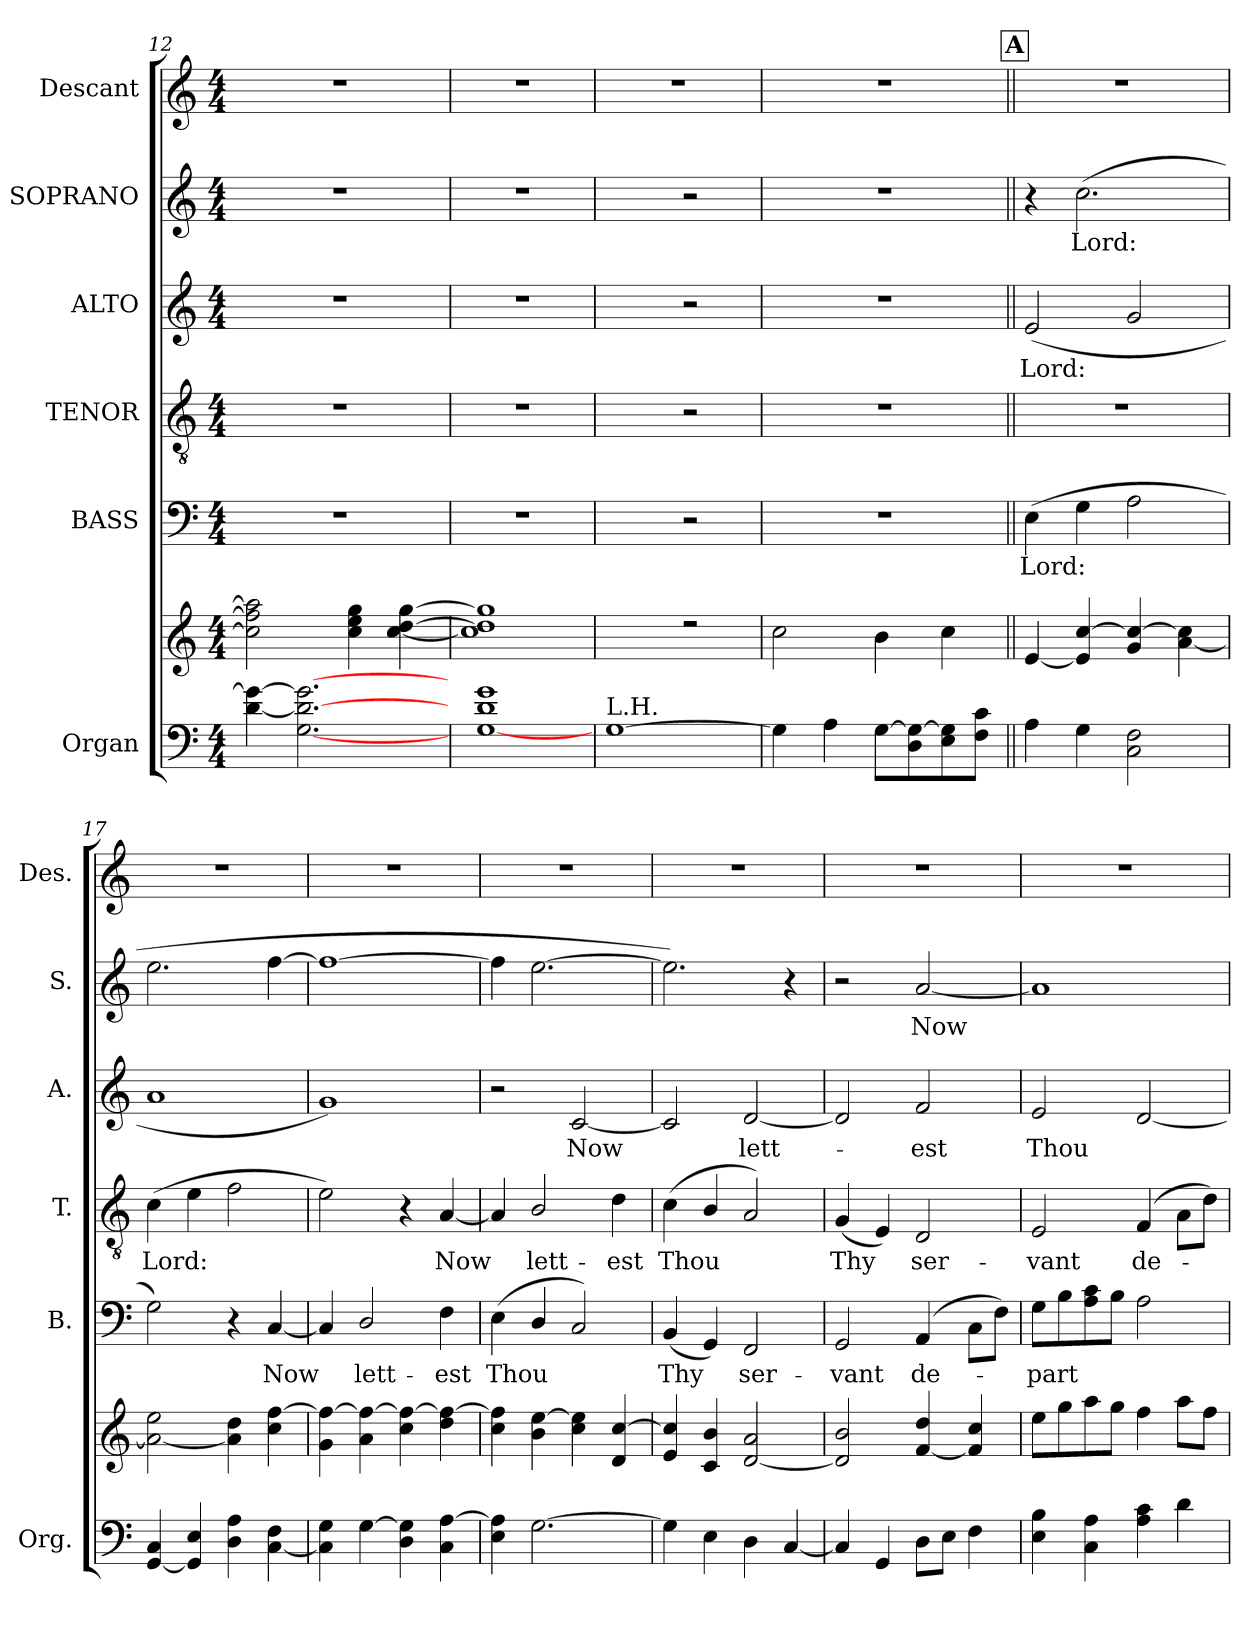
**kern	**kern	**kern	**text	**kern	**text	**kern	**text	**kern	**text	**kern
*part6	*part6	*part5	*part5	*part4	*part4	*part3	*part3	*part2	*part2	*part1
*staff7	*staff6	*staff5	*staff5	*staff4	*staff4	*staff3	*staff3	*staff2	*staff2	*staff1
*I"Organ	*	*I"BASS	*	*I"TENOR	*	*I"ALTO	*	*I"SOPRANO	*	*I"Descant
*I'Org.	*	*I'B.	*	*I'T.	*	*I'A.	*	*I'S.	*	*I'Des.
*clefF4	*clefG2	*clefF4	*	*clefGv2	*	*clefG2	*	*clefG2	*	*clefG2
*	*	*	*	*ITrd7c12	*	*	*	*	*	*
*k[]	*k[]	*k[]	*	*k[]	*	*k[]	*	*k[]	*	*k[]
*C:	*C:	*C:	*	*C:	*	*C:	*	*C:	*	*C:
*M4/4	*M4/4	*M4/4	*	*M4/4	*	*M4/4	*	*M4/4	*	*M4/4
=12	=12	=12	=12	=12	=12	=12	=12	=12	=12	=12
*	*^	*	*	*	*	*	*	*	*	*
[<4d\ 4g\_	4ryy	2cc\] 2ff\] 2aa\]	1r	.	1r	.	1r	.	1r	.	1r
[<2.G\ 2.d\_ 2.g\_	4ryy	.	.	.	.	.	.	.	.	.	.
.	2ryy	4cc\ 4ee\ 4gg\	.	.	.	.	.	.	.	.	.
.	.	[<4cc\ [>4dd\ [>4gg\	.	.	.	.	.	.	.	.	.
=13	=13	=13	=13	=13	=13	=13	=13	=13	=13	=13	=13
*^	*	*	*	*	*	*	*	*	*	*	*
1ryy	[<1G 1d 1g	1ryy	1cc] 1dd] 1gg]	1r	.	1r	.	1r	.	1r	.	1r
!!LO:LB:g=z
=14	=14	=14	=14	=14	=14	=14	=14	=14	=14	=14	=14	=14
!LO:TX:a:t=L.H.	!	!	!	!	!	!	!	!	!	!	!	!
[>1G	2ryy	2ryy	1ryy	2ryy	.	2ryy	.	2ryy	.	2ryy	.	1r
.	2ryy	2r	.	2r	.	2r	.	2r	.	2r	.	.
*v	*v	*	*	*	*	*	*	*	*	*	*	*
*	*v	*v	*	*	*	*	*	*	*	*	*
=15	=15	=15	=15	=15	=15	=15	=15	=15	=15	=15
4G\]	2cc\	1r	.	1r	.	1r	.	1r	.	1r
4A\	.	.	.	.	.	.	.	.	.	.
[>8G\L	4b\	.	.	.	.	.	.	.	.	.
8D\ 8G\_	.	.	.	.	.	.	.	.	.	.
8E\ 8G\]	4cc\	.	.	.	.	.	.	.	.	.
8F\ 8c\J	.	.	.	.	.	.	.	.	.	.
!!LO:REH:place=s1:a:B:fs=17:t=A
=16||	=16||	=16||	=16||	=16||	=16||	=16||	=16||	=16||	=16||	=16||
!	!	!	!LO:LY:b	!	!	!	!LO:LY:b	!	!	!
4A\	[<4e/	(>4E\	Lord:	1r	.	(<2e/	Lord:	4r	.	1r
!	!	!	!	!	!	!	!	!	!LO:LY:b	!
4G\	4e/] [>4cc/	4G\	.	.	.	.	.	(>2.cc\	Lord:	.
2C\ 2F\	4g/ 4cc/_	2A\	.	.	.	2g/	.	.	.	.
.	[<4a\ 4cc\]	.	.	.	.	.	.	.	.	.
=17	=17	=17	=17	=17	=17	=17	=17	=17	=17	=17
!	!	!	!	!	!LO:LY:b	!	!	!	!	!
[<4GG/ 4C/	2a\_ 2ee\	2G\)	.	(>4C\	Lord:	1a	.	2.ee\	.	1r
4GG/] 4E/	.	.	.	4E\	.	.	.	.	.	.
4D\ 4A\	4a\] 4dd\	4r	.	2F\	.	.	.	.	.	.
!	!	!	!LO:LY:b	!	!	!	!	!	!	!
[<4C\ 4F\	4cc\ [>4ff\	[<4C/	Now	.	.	.	.	[>4ff\	.	.
=18	=18	=18	=18	=18	=18	=18	=18	=18	=18	=18
4C\] 4G\	4g\ 4ff\_	4C/]	.	2E\)	.	1g)	.	1ff_	.	1r
!	!	!	!LO:LY:b	!	!	!	!	!	!	!
[>4G\	4a\ 4ff\_	2D/	lett-	.	.	.	.	.	.	.
4D\ 4G\]	4cc\ 4ff\_	.	.	4r	.	.	.	.	.	.
!	!	!	!LO:LY:b	!	!LO:LY:b	!	!	!	!	!
4C\ [>4A\	4dd\ 4ff\_	4F\	-est	[<4AA/	Now	.	.	.	.	.
=19	=19	=19	=19	=19	=19	=19	=19	=19	=19	=19
!	!	!	!LO:LY:b	!	!	!	!	!	!	!
4E\ 4A\]	4cc\ 4ff\]	(>4E\	Thou	4AA/]	.	2r	.	4ff\]	.	1r
!	!	!	!	!	!LO:LY:b	!	!	!	!	!
[>2.G\	4b\ [>4ee\	4D/	.	2BB/	lett-	.	.	[>2.ee\	.	.
!	!	!	!	!	!	!	!LO:LY:b	!	!	!
.	4cc\ 4ee\]	2C/)	.	.	.	[<2c/	Now	.	.	.
!	!	!	!	!	!LO:LY:b	!	!	!	!	!
.	4d/ [>4cc/	.	.	4D\	-est	.	.	.	.	.
=20	=20	=20	=20	=20	=20	=20	=20	=20	=20	=20
!	!	!	!LO:LY:b	!	!LO:LY:b	!	!	!	!	!
4G\]	4e/ 4cc/]	(<4BB/	Thy	(>4C\	Thou	2c/]	.	2.ee\])	.	1r
4E\	4c/ 4b/	4GG/)	.	4BB/	.	.	.	.	.	.
!	!	!	!LO:LY:b	!	!	!	!LO:LY:b	!	!	!
4D\	[<2d/ 2a/	2FF/	ser-	2AA/)	.	[<2d/	lett-	.	.	.
[<4C/	.	.	.	.	.	.	.	4r	.	.
!!LO:PB:g=z
=21	=21	=21	=21	=21	=21	=21	=21	=21	=21	=21
!	!	!	!LO:LY:b	!	!LO:LY:b	!	!	!	!	!
4C/]	2d/] 2b/	2GG/	-vant	(<4GG/	Thy	2d/]	.	2r	.	1r
4GG/	.	.	.	4EE/)	.	.	.	.	.	.
!	!	!	!LO:LY:b	!	!LO:LY:b	!	!LO:LY:b	!	!LO:LY:b	!
8D\L	[<4f/ 4dd/	(<4AA/	de-	2DD/	ser-	2f/	-est	[<2a/	Now	.
8E\J	.	.	.	.	.	.	.	.	.	.
4F\	4f/] 4cc/	8C\L	.	.	.	.	.	.	.	.
.	.	8F\J)	.	.	.	.	.	.	.	.
=22	=22	=22	=22	=22	=22	=22	=22	=22	=22	=22
!	!	!	!LO:LY:b	!	!LO:LY:b	!	!LO:LY:b	!	!	!
4E\ 4B\	8ee\L	8G\L	-part	2EE/	-vant	2e/	Thou	1a]	.	1r
.	8gg\	8B\	.	.	.	.	.	.	.	.
4C\ 4A\	8aa\	8A\ 8c\	.	.	.	.	.	.	.	.
.	8gg\J	8B\J	.	.	.	.	.	.	.	.
!	!	!	!	!	!LO:LY:b	!	!	!	!	!
4A\ 4c\	4ff\	2A\	.	(<4FF/	de-	[<2d/	.	.	.	.
4d\	8aa\L	.	.	8AA\L	.	.	.	.	.	.
.	8ff\J	.	.	8D\J)	.	.	.	.	.	.
=	=	=	=	=	=	=	=	=	=	=
*-	*-	*-	*-	*-	*-	*-	*-	*-	*-	*-
